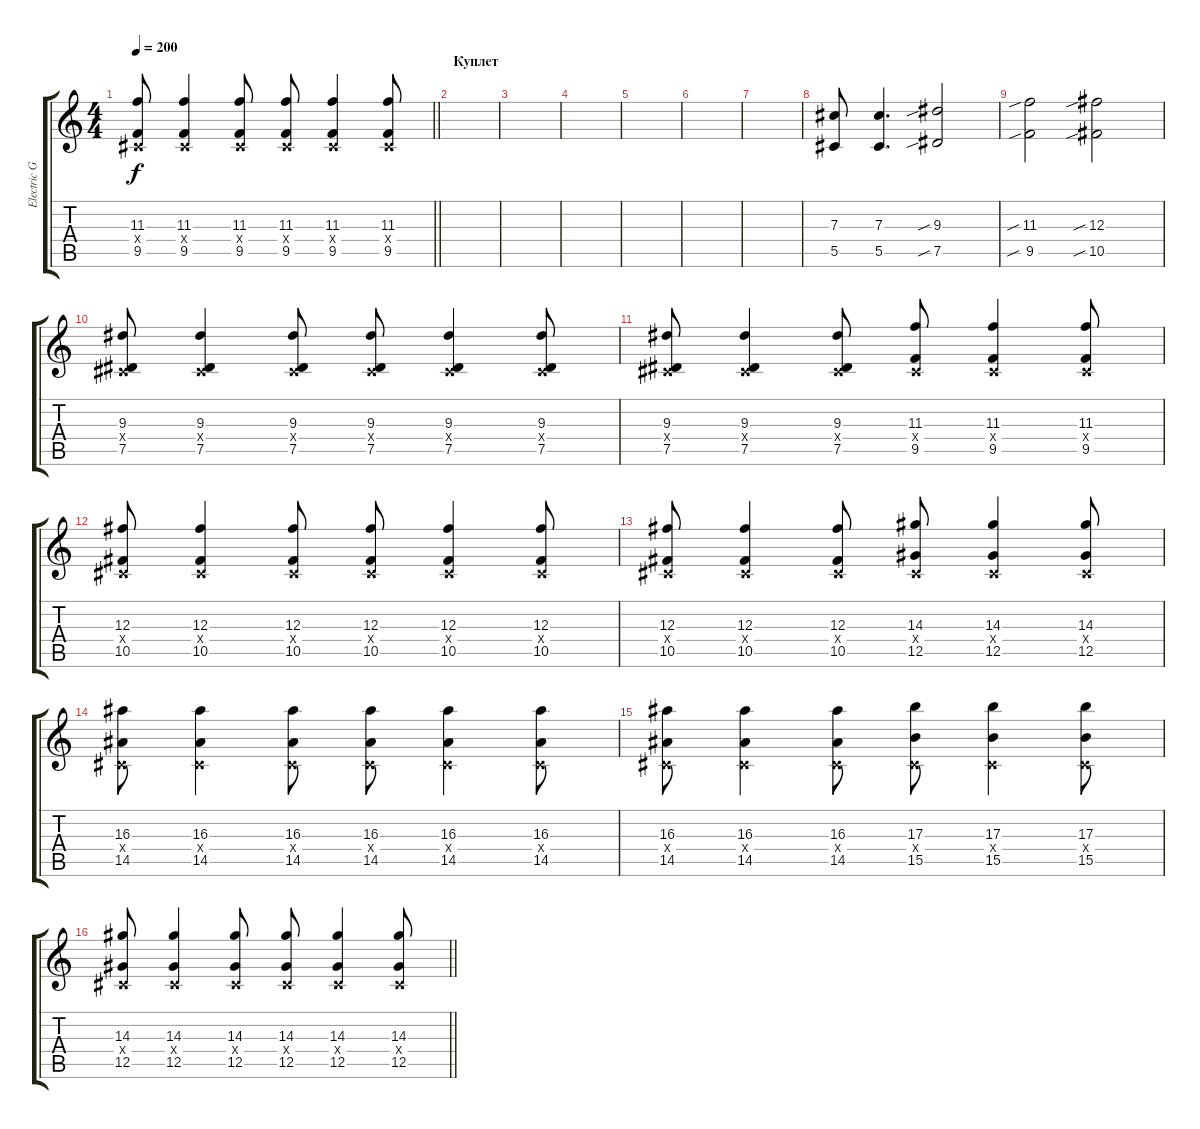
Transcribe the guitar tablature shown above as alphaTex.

\track ("Electric Guitar" "Electric G") {instrument distortionguitar}
\staff {score tabs}
\tuning (Eb4 Bb3 Gb3 Db3 Ab2 Db2) {hide}
\ts (4 4)
\tempo 200
\clef g2
\barLineRight lightlight
\ks c
(11.3 0.4{x} 9.5).8{dy f} (11.3 0.4{x} 9.5).4 (11.3 0.4{x} 9.5).8 (11.3 0.4{x} 9.5).8 (11.3 0.4{x} 9.5).4 (11.3 0.4{x} 9.5).8 |
\section ("" "Куплет")
|
|
|
|
|
|
(7.3 5.5).8 (7.3 5.5).4{d} (9.3{sib} 7.5{sib}).2 |
(11.3{sib} 9.5{sib}).2 (12.3{sib} 10.5{sib}).2 |
(9.3 0.4{x} 7.5).8 (9.3 0.4{x} 7.5).4 (9.3 0.4{x} 7.5).8 (9.3 0.4{x} 7.5).8 (9.3 0.4{x} 7.5).4 (9.3 0.4{x} 7.5).8 |
(9.3 0.4{x} 7.5).8 (9.3 0.4{x} 7.5).4 (9.3 0.4{x} 7.5).8 (11.3 0.4{x} 9.5).8 (11.3 0.4{x} 9.5).4 (11.3 0.4{x} 9.5).8 |
(12.3 0.4{x} 10.5).8 (12.3 0.4{x} 10.5).4 (12.3 0.4{x} 10.5).8 (12.3 0.4{x} 10.5).8 (12.3 0.4{x} 10.5).4 (12.3 0.4{x} 10.5).8 |
(12.3 0.4{x} 10.5).8 (12.3 0.4{x} 10.5).4 (12.3 0.4{x} 10.5).8 (14.3 0.4{x} 12.5).8 (14.3 0.4{x} 12.5).4 (14.3 0.4{x} 12.5).8 |
(16.3 0.4{x} 14.5).8 (16.3 0.4{x} 14.5).4 (16.3 0.4{x} 14.5).8 (16.3 0.4{x} 14.5).8 (16.3 0.4{x} 14.5).4 (16.3 0.4{x} 14.5).8 |
(16.3 0.4{x} 14.5).8 (16.3 0.4{x} 14.5).4 (16.3 0.4{x} 14.5).8 (17.3 0.4{x} 15.5).8 (17.3 0.4{x} 15.5).4 (17.3 0.4{x} 15.5).8 |
\barLineRight lightlight
(14.3 0.4{x} 12.5).8 (14.3 0.4{x} 12.5).4 (14.3 0.4{x} 12.5).8 (14.3 0.4{x} 12.5).8 (14.3 0.4{x} 12.5).4 (14.3 0.4{x} 12.5).8
